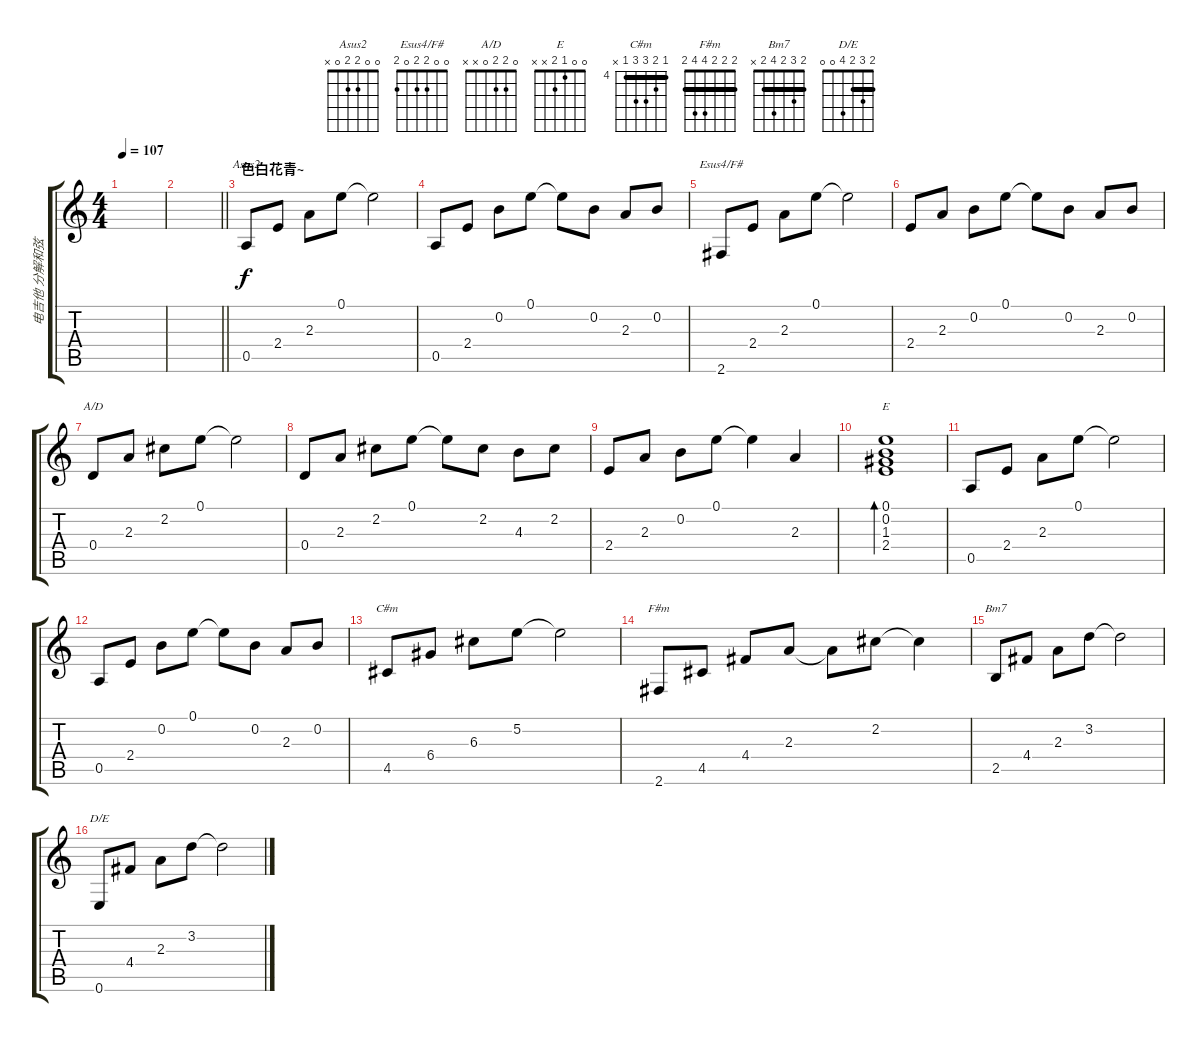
\track ("电吉他 分解和弦" "电吉他 分解和弦") {instrument electricguitarjazz}
\staff {score tabs}
\tuning (E4 B3 G3 D3 A2 E2) {hide}
\chord ("Asus2" 0 0 2 2 0 x)
\chord ("Esus4/F#" 0 0 2 2 0 2)
\chord ("A/D" 0 2 2 0 x x)
\chord ("E" 0 0 1 2 x x)
\chord ("C#m" 4 5 6 6 4 x) {firstfret 4 barre 4}
\chord ("F#m" 2 2 2 4 4 2) {barre 2}
\chord ("Bm7" 2 3 2 4 2 x) {barre 2}
\chord ("D/E" 2 3 2 4 0 0) {barre 2}
\ts (4 4)
\tempo 107
\clef g2
\ks c
|
\barLineRight lightlight
|
\section ("" "色白花青~")
0.5.8{ch "Asus2"} 2.4.8 2.3.8 0.1.8 0.1{t}.2 |
0.5.8 2.4.8 0.2.8 0.1.8 0.1{t}.8 0.2.8 2.3.8 0.2.8 |
2.6.8{ch "Esus4/F#"} 2.4.8 2.3.8 0.1.8 0.1{t}.2 |
2.4.8 2.3.8 0.2.8 0.1.8 0.1{t}.8 0.2.8 2.3.8 0.2.8 |
0.4.8{ch "A/D"} 2.3.8 2.2.8 0.1.8 0.1{t}.2 |
0.4.8 2.3.8 2.2.8 0.1.8 0.1{t}.8 2.2.8 4.3.8 2.2.8 |
2.4.8 2.3.8 0.2.8 0.1.8 0.1{t}.4 2.3.4 |
(0.1 0.2 1.3 2.4).1{bd 240 ch "E"} |
0.5.8 2.4.8 2.3.8 0.1.8 0.1{t}.2 |
0.5.8 2.4.8 0.2.8 0.1.8 0.1{t}.8 0.2.8 2.3.8 0.2.8 |
4.5.8{ch "C#m"} 6.4.8 6.3.8 5.2.8 5.2{t}.2 |
2.6.8{ch "F#m"} 4.5.8 4.4.8 2.3.8 2.3{t}.8 2.2.8 2.2{t}.4 |
2.5.8{ch "Bm7"} 4.4.8 2.3.8 3.2.8 3.2{t}.2 |
0.6.8{ch "D/E"} 4.4.8 2.3.8 3.2.8 3.2{t}.2
